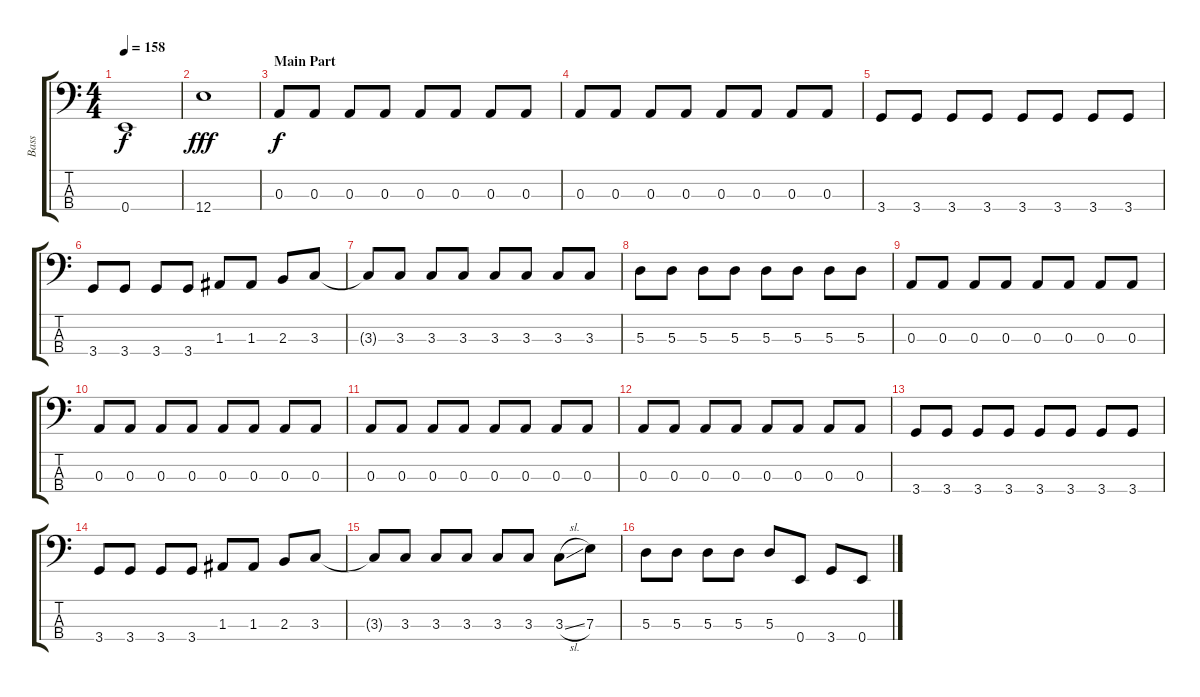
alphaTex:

\track ("Bass" "Bass") {instrument electricbassfinger}
\staff {score tabs}
\tuning (G2 D2 A1 E1) {hide}
\ts (4 4)
\tempo 158
\clef f4
\ks c
0.4{t}.1{dy f} |
12.4.1{dy fff} |
\section ("" "Main Part")
0.3.8{dy f} 0.3.8 0.3.8 0.3.8 0.3.8 0.3.8 0.3.8 0.3.8 |
0.3.8 0.3.8 0.3.8 0.3.8 0.3.8 0.3.8 0.3.8 0.3.8 |
3.4.8 3.4.8 3.4.8 3.4.8 3.4.8 3.4.8 3.4.8 3.4.8 |
3.4.8 3.4.8 3.4.8 3.4.8 1.3.8 1.3.8 2.3.8 3.3.8 |
3.3{t}.8 3.3.8 3.3.8 3.3.8 3.3.8 3.3.8 3.3.8 3.3.8 |
5.3.8 5.3.8 5.3.8 5.3.8 5.3.8 5.3.8 5.3.8 5.3.8 |
0.3.8 0.3.8 0.3.8 0.3.8 0.3.8 0.3.8 0.3.8 0.3.8 |
0.3.8 0.3.8 0.3.8 0.3.8 0.3.8 0.3.8 0.3.8 0.3.8 |
0.3.8 0.3.8 0.3.8 0.3.8 0.3.8 0.3.8 0.3.8 0.3.8 |
0.3.8 0.3.8 0.3.8 0.3.8 0.3.8 0.3.8 0.3.8 0.3.8 |
3.4.8 3.4.8 3.4.8 3.4.8 3.4.8 3.4.8 3.4.8 3.4.8 |
3.4.8 3.4.8 3.4.8 3.4.8 1.3.8 1.3.8 2.3.8 3.3.8 |
3.3{t}.8 3.3.8 3.3.8 3.3.8 3.3.8 3.3.8 3.3{sl}.8 7.3.8 |
5.3.8 5.3.8 5.3.8 5.3.8 5.3.8 0.4.8 3.4.8 0.4.8
